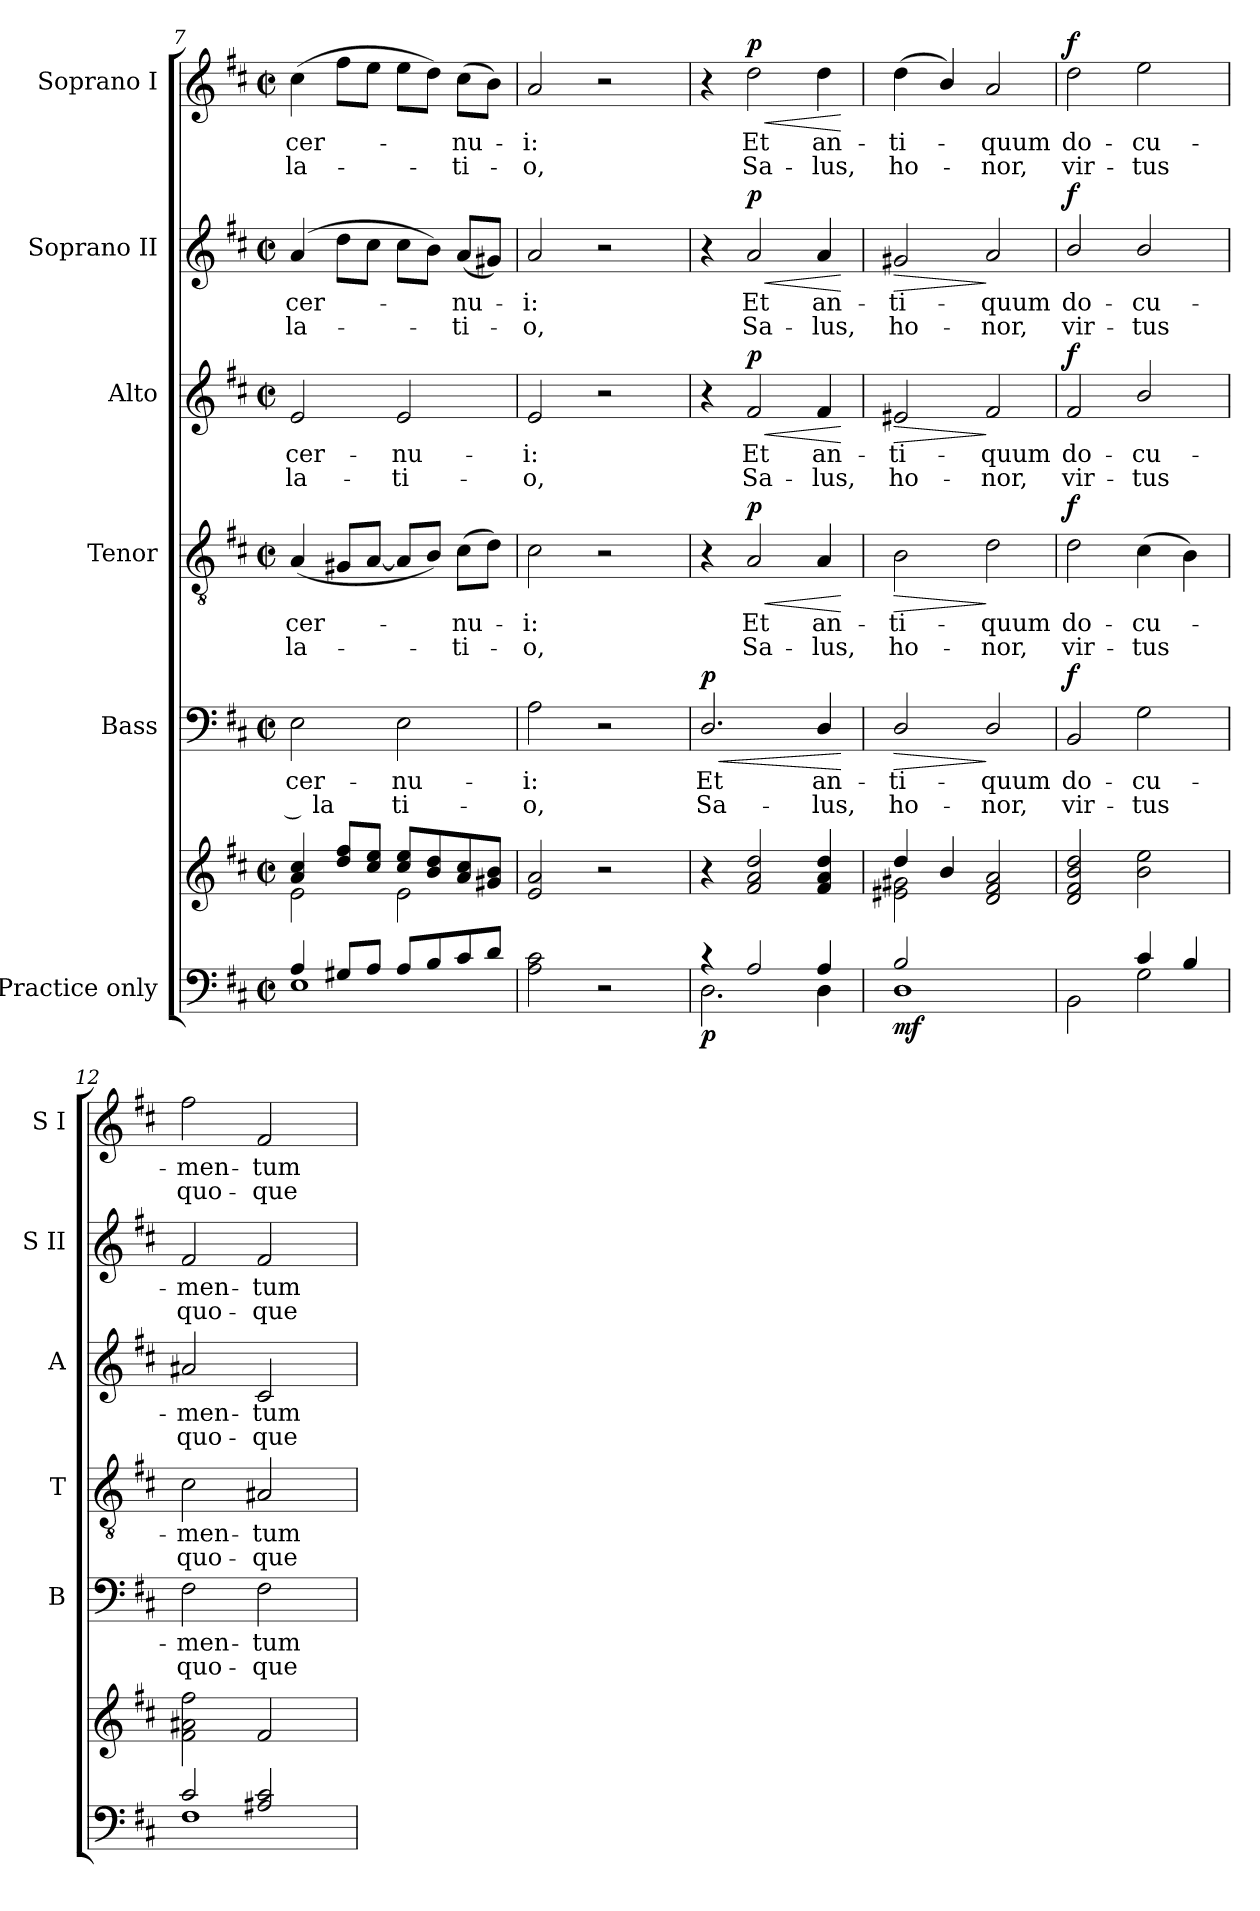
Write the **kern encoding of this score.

**kern	**kern	**dynam	**kern	**text	**text	**dynam	**kern	**text	**text	**dynam	**kern	**text	**text	**dynam	**kern	**text	**text	**dynam	**kern	**text	**text	**dynam
*part6	*part6	*part6	*part5	*part5	*part5	*part5	*part4	*part4	*part4	*part4	*part3	*part3	*part3	*part3	*part2	*part2	*part2	*part2	*part1	*part1	*part1	*part1
*staff7	*staff6	*staff6/7	*staff5	*staff5	*staff5	*staff5	*staff4	*staff4	*staff4	*staff4	*staff3	*staff3	*staff3	*staff3	*staff2	*staff2	*staff2	*staff2	*staff1	*staff1	*staff1	*staff1
*I"Practice only	*	*	*I"Bass	*	*	*	*I"Tenor	*	*	*	*I"Alto	*	*	*	*I"Soprano II	*	*	*	*I"Soprano I	*	*	*
*	*	*	*I'B	*	*	*	*I'T	*	*	*	*I'A	*	*	*	*I'S II	*	*	*	*I'S I	*	*	*
!!LO:PB:g=z
*clefF4	*clefG2	*	*clefF4	*	*	*	*clefGv2	*	*	*	*clefG2	*	*	*	*clefG2	*	*	*	*clefG2	*	*	*
*k[f#c#]	*k[f#c#]	*	*k[f#c#]	*	*	*	*k[f#c#]	*	*	*	*k[f#c#]	*	*	*	*k[f#c#]	*	*	*	*k[f#c#]	*	*	*
*D:	*D:	*	*D:	*	*	*	*D:	*	*	*	*D:	*	*	*	*D:	*	*	*	*D:	*	*	*
*M2/2	*M2/2	*	*M2/2	*	*	*	*M2/2	*	*	*	*M2/2	*	*	*	*M2/2	*	*	*	*M2/2	*	*	*
*met(c|)	*met(c|)	*	*met(c|)	*	*	*	*met(c|)	*	*	*	*met(c|)	*	*	*	*met(c|)	*	*	*	*met(c|)	*	*	*
=7	=7	=7	=7	=7	=7	=7	=7	=7	=7	=7	=7	=7	=7	=7	=7	=7	=7	=7	=7	=7	=7	=7
*^	*^	*	*	*	*	*	*	*	*	*	*	*	*	*	*	*	*	*	*	*	*	*
!	!	!	!	!	!	!LO:LY:b	!LO:LY:b	!	!	!LO:LY:b	!LO:LY:b	!	!	!LO:LY:b	!LO:LY:b	!	!	!LO:LY:b	!LO:LY:b	!	!	!LO:LY:b	!LO:LY:b	!
4A/	1E	4a/ 4cc#/	2e\	.	2E\	-cer-	-­ la	.	(<4A/	-cer-	la-	.	2e/	-cer-	-la-	.	(>4a/	-cer-	la-	.	(>4cc#\	cer-	la-	.
8G#X/L	.	8dd/ 8ff#/L	.	.	.	.	.	.	8G#X/L	.	.	.	.	.	.	.	8dd\L	.	.	.	8ff#\L	.	.	.
8A/J	.	8cc#/ 8ee/J	.	.	.	.	.	.	[8A/J	.	.	.	.	.	.	.	8cc#\J	.	.	.	8ee\J	.	.	.
!	!	!	!	!	!	!LO:LY:b	!LO:LY:b	!	!	!	!	!	!	!LO:LY:b	!LO:LY:b	!	!	!	!	!	!	!	!	!
8A/L	.	8cc#/ 8ee/L	2e\	.	2E\	nu-	-ti-	.	8A/L]	.	.	.	2e/	-nu-	-ti-	.	8cc#\L	.	.	.	8ee\L	.	.	.
8B/	.	8b/ 8dd/	.	.	.	.	.	.	8B/J)	.	.	.	.	.	.	.	8b\J)	.	.	.	8dd\J)	.	.	.
!	!	!	!	!	!	!	!	!	!	!LO:LY:b	!LO:LY:b	!	!	!	!	!	!	!LO:LY:b	!LO:LY:b	!	!	!LO:LY:b	!LO:LY:b	!
8c#/	.	8a/ 8cc#/	.	.	.	.	.	.	(>8c#\L	nu-	ti-	.	.	.	.	.	(<8a/L	nu-	ti-	.	(>8cc#\L	nu-	ti-	.
8d/J	.	8g#X/ 8b/J	.	.	.	.	.	.	8d\J)	.	.	.	.	.	.	.	8g#X/J)	.	.	.	8b\J)	.	.	.
=8	=8	=8	=8	=8	=8	=8	=8	=8	=8	=8	=8	=8	=8	=8	=8	=8	=8	=8	=8	=8	=8	=8	=8	=8
!	!	!	!	!	!	!LO:LY:b	!LO:LY:b	!	!	!LO:LY:b	!LO:LY:b	!	!	!LO:LY:b	!LO:LY:b	!	!	!LO:LY:b	!LO:LY:b	!	!	!LO:LY:b	!LO:LY:b	!
2ryy	2A\ 2c#\	2e/ 2a/	2ryy	.	2A\	-i:	o,	.	2c#\	i:	o,	.	2e/	-i:	o,	.	2a/	i:	o,	.	2a/	i:	o,	.
2r	4ryy	2r	4ryy	.	2r	.	.	.	2r	.	.	.	2r	.	.	.	2r	.	.	.	2r	.	.	.
.	4ryy	.	4ryy	.	.	.	.	.	.	.	.	.	.	.	.	.	.	.	.	.	.	.	.	.
=9	=9	=9	=9	=9	=9	=9	=9	=9	=9	=9	=9	=9	=9	=9	=9	=9	=9	=9	=9	=9	=9	=9	=9	=9
!	!	!	!	!LO:DY:b=2	!	!LO:LY:b	!LO:LY:b	!LO:HP:b	!	!	!	!	!	!	!	!	!	!	!	!	!	!	!	!
!	!	!	!	!	!	!	!	!LO:DY:n=1:b	!	!	!	!	!	!	!	!	!	!	!	!	!	!	!	!
4r	2.D\	4r	4ryy	p	2.D/	Et	Sa-	< p	4r	.	.	.	4r	.	.	.	4r	.	.	.	4r	.	.	.
!	!	!	!	!	!	!	!	!	!	!LO:LY:b	!LO:LY:b	!LO:HP:b	!	!LO:LY:b	!LO:LY:b	!LO:HP:b	!	!LO:LY:b	!LO:LY:b	!LO:HP:b	!	!LO:LY:b	!LO:LY:b	!LO:HP:b
!	!	!	!	!	!	!	!	!	!	!	!	!LO:DY:n=1:b	!	!	!	!LO:DY:n=1:b	!	!	!	!LO:DY:n=1:b	!	!	!	!LO:DY:n=1:b
2A/	.	2f#/ 2a/ 2dd/	2.ryy	.	.	.	.	.	2A/	Et	Sa-	< p	2f#/	Et	Sa-	< p	2a/	Et	Sa-	< p	2dd\	Et	Sa-	< p
!	!	!	!	!	!	!LO:LY:b	!LO:LY:b	!	!	!LO:LY:b	!LO:LY:b	!	!	!LO:LY:b	!LO:LY:b	!	!	!LO:LY:b	!LO:LY:b	!	!	!LO:LY:b	!LO:LY:b	!
4A/	4D\	4f#/ 4a/ 4dd/	.	.	4D/	-an-	-lus,	.	4A/	-an-	-lus,	.	4f#/	-an-	-lus,	.	4a/	-an-	-lus,	.	4dd\	-an-	-lus,	.
*v	*v	*	*	*	*	*	*	*	*	*	*	*	*	*	*	*	*	*	*	*	*	*	*	*
*	*v	*v	*	*	*	*	*	*	*	*	*	*	*	*	*	*	*	*	*	*	*	*	*
.	.	.	.	.	.	[	.	.	.	[	.	.	.	[	.	.	.	[	.	.	.	[
=10	=10	=10	=10	=10	=10	=10	=10	=10	=10	=10	=10	=10	=10	=10	=10	=10	=10	=10	=10	=10	=10	=10
*^	*^	*	*	*	*	*	*	*	*	*	*	*	*	*	*	*	*	*	*	*	*	*
!	!	!	!	!LO:DY:b=2	!	!LO:LY:b	!LO:LY:b	!LO:HP:b	!	!LO:LY:b	!LO:LY:b	!LO:HP:b	!	!LO:LY:b	!LO:LY:b	!LO:HP:b	!	!LO:LY:b	!LO:LY:b	!LO:HP:b	!	!LO:LY:b	!LO:LY:b	!
2B/	1D	4dd/	2e#X\ 2g#X\	mf	2D/	ti-	-ho-	>	2B\	ti-	-ho-	>	2e#X/	ti-	-ho-	>	2g#X/	ti-	-ho-	>	(>4dd\	ti-	ho-	.
.	.	4b/	.	.	.	.	.	.	.	.	.	.	.	.	.	.	.	.	.	.	4b/)	.	.	.
!	!	!	!	!	!	!LO:LY:b	!LO:LY:b	!	!	!LO:LY:b	!LO:LY:b	!	!	!LO:LY:b	!LO:LY:b	!	!	!LO:LY:b	!LO:LY:b	!	!	!LO:LY:b	!LO:LY:b	!
2ryy	.	2d/ 2f#/ 2a/	2ryy	.	2D/	-quum	nor,	]	2d\	-quum	nor,	]	2f#/	-quum	nor,	]	2a/	-quum	nor,	]	2a/	quum	nor,	.
=11	=11	=11	=11	=11	=11	=11	=11	=11	=11	=11	=11	=11	=11	=11	=11	=11	=11	=11	=11	=11	=11	=11	=11	=11
!	!	!	!	!	!	!LO:LY:b	!LO:LY:b	!LO:DY:b	!	!LO:LY:b	!LO:LY:b	!LO:DY:b	!	!LO:LY:b	!LO:LY:b	!LO:DY:b	!	!LO:LY:b	!LO:LY:b	!LO:DY:b	!	!LO:LY:b	!LO:LY:b	!LO:DY:b
2ryy	2BB\	2d/ 2f#/ 2b/ 2dd/	1ryy	.	2BB/	do-	-vir-	f	2d\	do-	-vir-	f	2f#/	do-	-vir-	f	2b/	do-	-vir-	f	2dd\	do-	-vir-	f
!	!	!	!	!	!	!LO:LY:b	!LO:LY:b	!	!	!LO:LY:b	!LO:LY:b	!	!	!LO:LY:b	!LO:LY:b	!	!	!LO:LY:b	!LO:LY:b	!	!	!LO:LY:b	!LO:LY:b	!
4c#/	2G\	2b\ 2ee\	.	.	2G\	-cu-	-tus	.	(>4c#\	-cu-	tus	.	2b/	-cu-	-tus	.	2b/	-cu-	-tus	.	2ee\	-cu-	-tus	.
4B/	.	.	.	.	.	.	.	.	4B\)	.	.	.	.	.	.	.	.	.	.	.	.	.	.	.
=12	=12	=12	=12	=12	=12	=12	=12	=12	=12	=12	=12	=12	=12	=12	=12	=12	=12	=12	=12	=12	=12	=12	=12	=12
!	!	!	!	!	!	!LO:LY:b	!LO:LY:b	!	!	!LO:LY:b	!LO:LY:b	!	!	!LO:LY:b	!LO:LY:b	!	!	!LO:LY:b	!LO:LY:b	!	!	!LO:LY:b	!LO:LY:b	!
2c#/	1F#	2f#\ 2a#X\ 2ff#\	2ryy	.	2F#\	men-	-quo-	.	2c#\	men-	-quo-	.	2a#X/	men-	-quo-	.	2f#/	men-	-quo-	.	2ff#\	men-	-quo-	.
!	!	!	!	!	!	!LO:LY:b	!LO:LY:b	!	!	!LO:LY:b	!LO:LY:b	!	!	!LO:LY:b	!LO:LY:b	!	!	!LO:LY:b	!LO:LY:b	!	!	!LO:LY:b	!LO:LY:b	!
2A#X/ 2c#/	.	2f#/	4ryy	.	2F#\	-tum	que	.	2A#X/	-tum	que	.	2c#/	-tum	que	.	2f#/	-tum	que	.	2f#/	-tum	que	.
.	.	.	4ryy	.	.	.	.	.	.	.	.	.	.	.	.	.	.	.	.	.	.	.	.	.
*v	*v	*	*	*	*	*	*	*	*	*	*	*	*	*	*	*	*	*	*	*	*	*	*	*
*	*v	*v	*	*	*	*	*	*	*	*	*	*	*	*	*	*	*	*	*	*	*	*	*
=	=	=	=	=	=	=	=	=	=	=	=	=	=	=	=	=	=	=	=	=	=	=
*-	*-	*-	*-	*-	*-	*-	*-	*-	*-	*-	*-	*-	*-	*-	*-	*-	*-	*-	*-	*-	*-	*-
